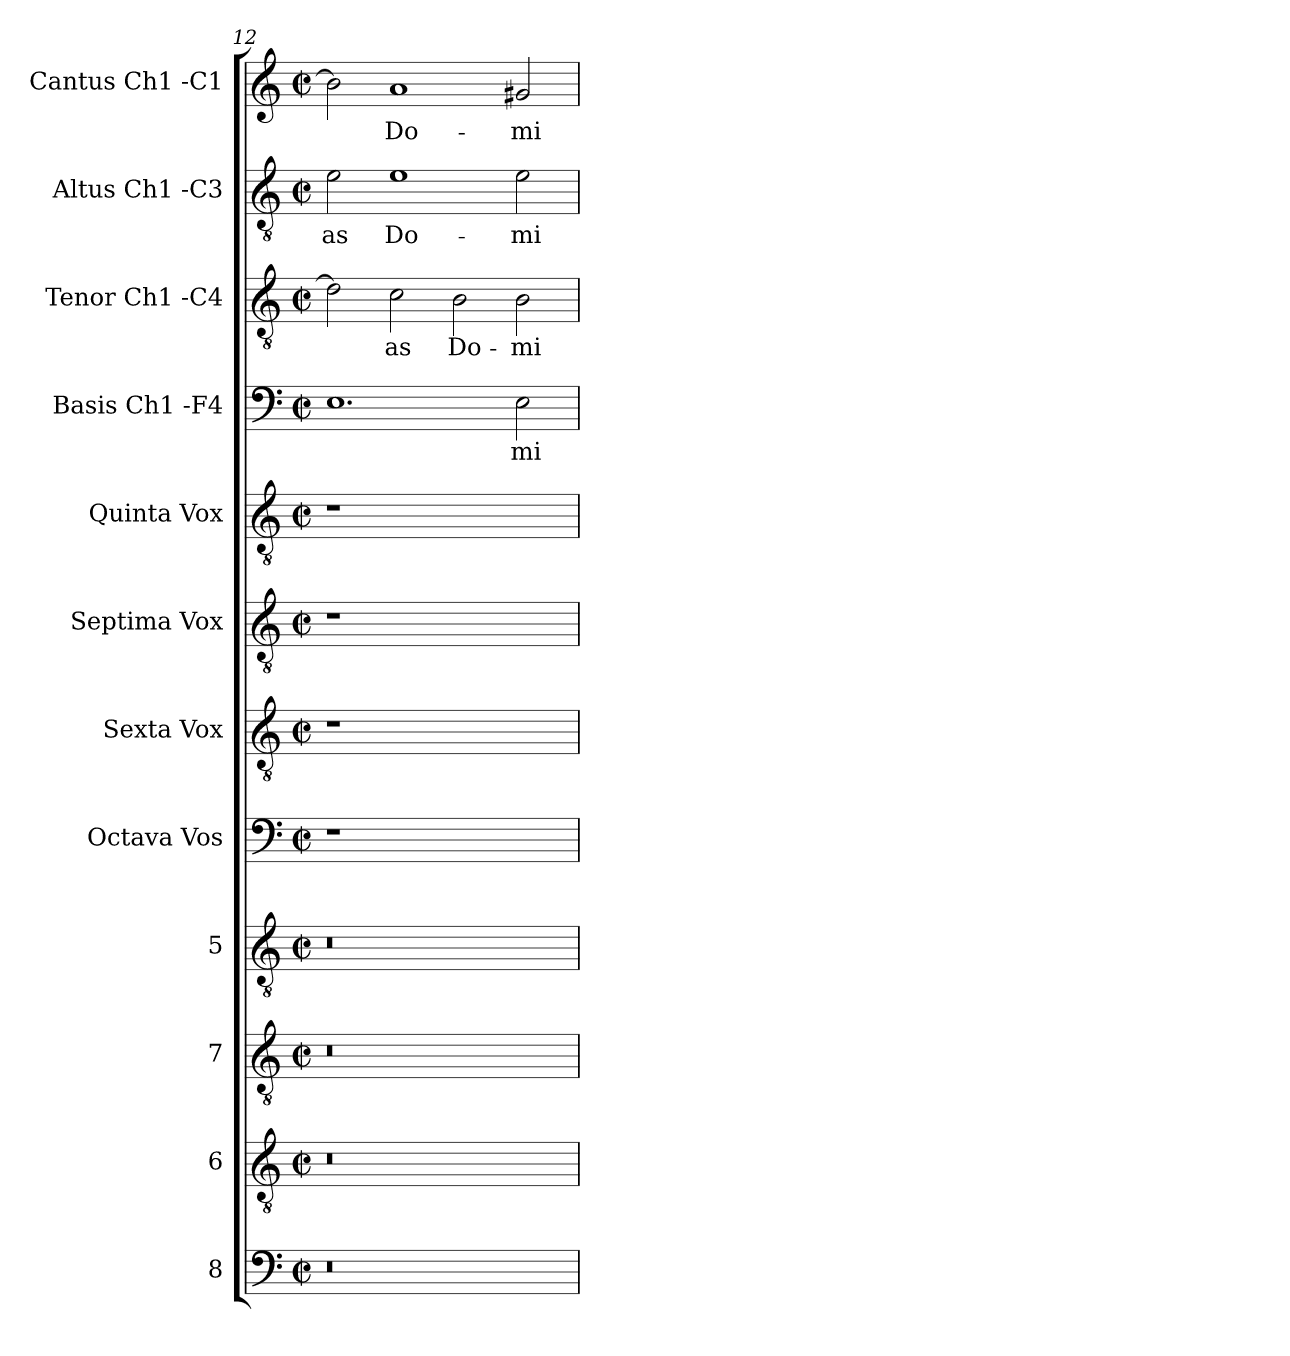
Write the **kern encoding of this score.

**kern	**kern	**kern	**kern	**kern	**kern	**kern	**kern	**kern	**text	**kern	**text	**kern	**text	**kern	**text
*part12	*part11	*part10	*part9	*part8	*part7	*part6	*part5	*part4	*part4	*part3	*part3	*part2	*part2	*part1	*part1
*staff12	*staff11	*staff10	*staff9	*staff8	*staff7	*staff6	*staff5	*staff4	*staff4	*staff3	*staff3	*staff2	*staff2	*staff1	*staff1
*I"8	*I"6	*I"7	*I"5	*I"Octava  Vos	*I"Sexta  Vox	*I"Septima  Vox	*I"Quinta  Vox	*I"Basis  Ch1 -F4	*	*I"Tenor  Ch1 -C4	*	*I"Altus  Ch1 -C3	*	*I"Cantus  Ch1 -C1	*
*	*	*	*	*	*	*	*	*I'B	*	*I'T	*	*I'A	*	*I'C	*
*clefF4	*clefGv2	*clefGv2	*clefGv2	*clefF4	*clefGv2	*clefGv2	*clefGv2	*clefF4	*	*clefGv2	*	*clefGv2	*	*clefG2	*
*k[]	*k[]	*k[]	*k[]	*k[]	*k[]	*k[]	*k[]	*k[]	*	*k[]	*	*k[]	*	*k[]	*
*C:	*C:	*C:	*C:	*C:	*C:	*C:	*C:	*C:	*	*C:	*	*C:	*	*C:	*
*M2/2	*M2/2	*M2/2	*M2/2	*M2/2	*M2/2	*M2/2	*M2/2	*M2/2	*	*M2/2	*	*M2/2	*	*M2/2	*
*met(c|)	*met(c|)	*met(c|)	*met(c|)	*met(c|)	*met(c|)	*met(c|)	*met(c|)	*met(c|)	*	*met(c|)	*	*met(c|)	*	*met(c|)	*
=12	=12	=12	=12	=12	=12	=12	=12	=12	=12	=12	=12	=12	=12	=12	=12
!	!	!	!	!	!	!	!	!	!LO:LY:b:cj	!	!LO:LY:b:cj	!	!LO:LY:b:cj	!	!LO:LY:b:cj
0r	0r	0r	0r	1r	1r	1r	1r	1.E	--	2d\]	--	2e\	-as	2b\]	.
!	!	!	!	!	!	!	!	!	!	!	!LO:LY:b:cj	!	!LO:LY:b:cj	!	!LO:LY:b:cj
.	.	.	.	.	.	.	.	.	.	2c\	-as	1e	Do-	1a	Do-
!	!	!	!	!	!	!	!	!	!	!	!LO:LY:b:cj	!	!	!	!
.	.	.	.	1ryy	1ryy	1ryy	1ryy	.	.	2B\	Do-	.	.	.	.
!	!	!	!	!	!	!	!	!	!LO:LY:b:cj	!	!LO:LY:b:cj	!	!LO:LY:b:cj	!	!LO:LY:b:cj
.	.	.	.	.	.	.	.	2E\	-mi-	2B\	-mi-	2e\	-mi-	2g#X/	-mi-
=	=	=	=	=	=	=	=	=	=	=	=	=	=	=	=
*-	*-	*-	*-	*-	*-	*-	*-	*-	*-	*-	*-	*-	*-	*-	*-
